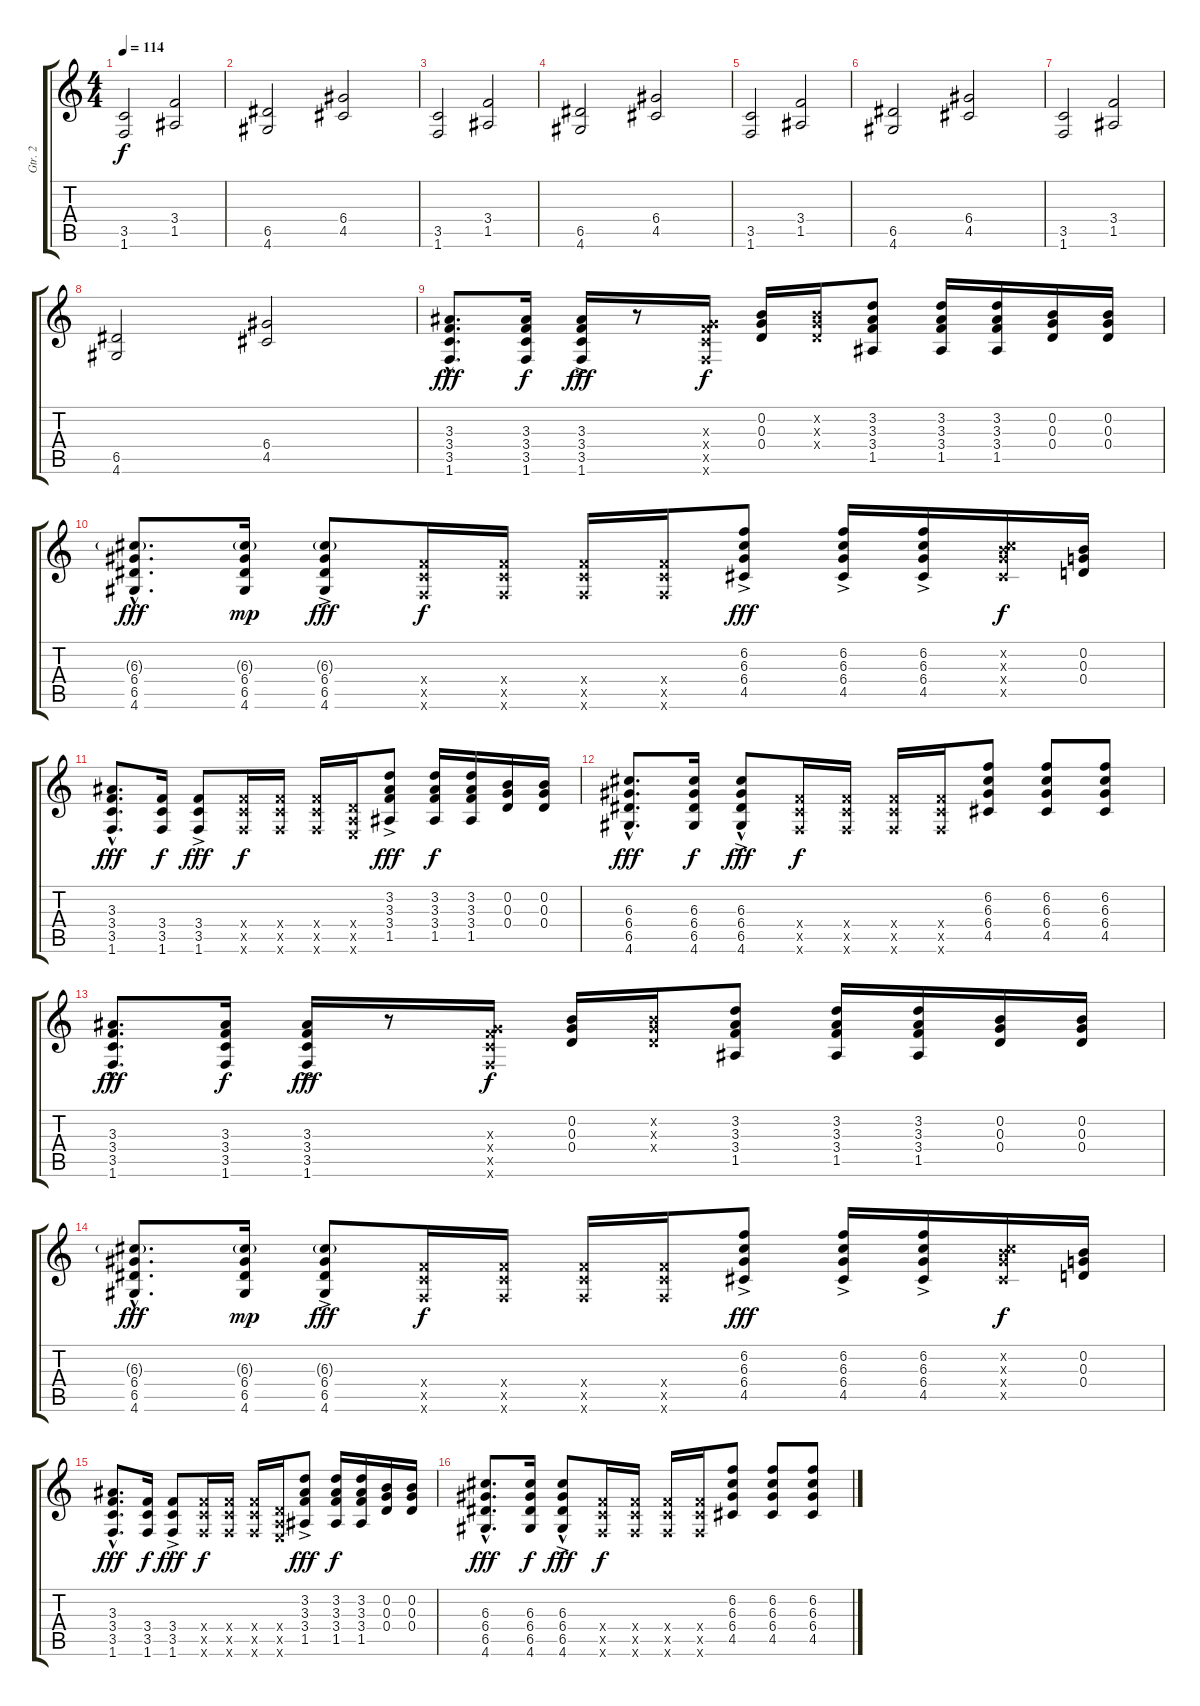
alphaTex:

\track ("Gtr. 2" "Gtr. 2") {instrument distortionguitar}
\staff {score tabs}
\tuning (E4 B3 G3 D3 A2 E2) {hide}
\ts (4 4)
\tempo 114
\clef g2
\ks c
(3.5 1.6).2{dy f} (3.4 1.5).2 |
(6.5 4.6).2 (6.4 4.5).2 |
(3.5 1.6).2 (3.4 1.5).2 |
(6.5 4.6).2 (6.4 4.5).2 |
(3.5 1.6).2 (3.4 1.5).2 |
(6.5 4.6).2 (6.4 4.5).2 |
(3.5 1.6).2 (3.4 1.5).2 |
(6.5 4.6).2 (6.4 4.5).2 |
(3.3{hac} 3.4{hac} 3.5{hac} 1.6{hac}).8{d dy fff} (3.3 3.4 3.5 1.6).16{dy f} (3.3 3.4{ac} 3.5 1.6).16{dy fff} r.8 (0.3{x} 3.4{x} 3.5{x} 1.6{x}).16{dy f} (0.2 0.3 0.4).16 (0.2{x} 0.3{x} 0.4{x}).16 (3.2 3.3 3.4 1.5).8 (3.2 3.3 3.4 1.5).16 (3.2 3.3 3.4 1.5).16 (0.2 0.3 0.4).16 (0.2 0.3 0.4).16 |
(6.3{g hac} 6.4{hac} 6.5{hac} 4.6{hac}).8{d dy fff} (6.3{g} 6.4 6.5 4.6).16{dy mp} (6.3{g} 6.4 6.5 4.6{ac}).8{dy fff} (3.4{x} 3.5{x} 1.6{x}).16{dy f} (3.4{x} 3.5{x} 1.6{x}).16 (3.4{x} 3.5{x} 1.6{x}).16 (3.4{x} 3.5{x} 1.6{x}).16 (6.2 6.3{ac} 6.4 4.5).8{dy fff} (6.2 6.3 6.4 4.5{ac}).16 (6.2 6.3 6.4{ac} 4.5).16 (0.2{x} 6.3{x} 6.4{x} 4.5{x}).16{dy f} (0.2 0.3 0.4).16 |
(3.3{hac} 3.4{hac} 3.5{hac} 1.6{hac}).8{d dy fff} (3.4 3.5 1.6).16{dy f} (3.4{ac} 3.5 1.6{st}).8{dy fff} (3.4{x} 3.5{x} 1.6{x}).16{dy f} (3.4{x} 3.5{x} 1.6{x}).16 (3.4{x} 3.5{x} 1.6{x}).16 (0.4{x} 0.5{x} 0.6{x}).16 (3.2 3.3{ac} 3.4 1.5).8{dy fff} (3.2 3.3 3.4 1.5).16{dy f} (3.2 3.3 3.4 1.5).16 (0.2 0.3 0.4).16 (0.2 0.3 0.4).16 |
(6.3{hac} 6.4{hac} 6.5{hac} 4.6{hac}).8{d dy fff} (6.3 6.4 6.5 4.6).16{dy f} (6.3 6.4{hac} 6.5 4.6{ac}).8{dy fff} (3.4{x} 3.5{x} 1.6{x}).16{dy f} (3.4{x} 3.5{x} 1.6{x}).16 (3.4{x} 3.5{x} 1.6{x}).16 (3.4{x} 3.5{x} 1.6{x}).16 (6.2 6.3 6.4 4.5).8 (6.2 6.3 6.4 4.5).8 (6.2 6.3 6.4 4.5).8 |
(3.3{hac} 3.4{hac} 3.5{hac} 1.6{hac}).8{d dy fff} (3.3 3.4 3.5 1.6).16{dy f} (3.3 3.4{ac} 3.5 1.6).16{dy fff} r.8 (0.3{x} 3.4{x} 3.5{x} 1.6{x}).16{dy f} (0.2 0.3 0.4).16 (0.2{x} 0.3{x} 0.4{x}).16 (3.2 3.3 3.4 1.5).8 (3.2 3.3 3.4 1.5).16 (3.2 3.3 3.4 1.5).16 (0.2 0.3 0.4).16 (0.2 0.3 0.4).16 |
(6.3{g hac} 6.4{hac} 6.5{hac} 4.6{hac}).8{d dy fff} (6.3{g} 6.4 6.5 4.6).16{dy mp} (6.3{g} 6.4 6.5 4.6{ac}).8{dy fff} (3.4{x} 3.5{x} 1.6{x}).16{dy f} (3.4{x} 3.5{x} 1.6{x}).16 (3.4{x} 3.5{x} 1.6{x}).16 (3.4{x} 3.5{x} 1.6{x}).16 (6.2 6.3{ac} 6.4 4.5).8{dy fff} (6.2 6.3 6.4 4.5{ac}).16 (6.2 6.3 6.4{ac} 4.5).16 (0.2{x} 6.3{x} 6.4{x} 4.5{x}).16{dy f} (0.2 0.3 0.4).16 |
(3.3{hac} 3.4{hac} 3.5{hac} 1.6{hac}).8{d dy fff} (3.4 3.5 1.6).16{dy f} (3.4{ac} 3.5 1.6{st}).8{dy fff} (3.4{x} 3.5{x} 1.6{x}).16{dy f} (3.4{x} 3.5{x} 1.6{x}).16 (3.4{x} 3.5{x} 1.6{x}).16 (0.4{x} 0.5{x} 0.6{x}).16 (3.2 3.3{ac} 3.4 1.5).8{dy fff} (3.2 3.3 3.4 1.5).16{dy f} (3.2 3.3 3.4 1.5).16 (0.2 0.3 0.4).16 (0.2 0.3 0.4).16 |
(6.3{hac} 6.4{hac} 6.5{hac} 4.6{hac}).8{d dy fff} (6.3 6.4 6.5 4.6).16{dy f} (6.3 6.4{hac} 6.5 4.6{ac}).8{dy fff} (3.4{x} 3.5{x} 1.6{x}).16{dy f} (3.4{x} 3.5{x} 1.6{x}).16 (3.4{x} 3.5{x} 1.6{x}).16 (3.4{x} 3.5{x} 1.6{x}).16 (6.2 6.3 6.4 4.5).8 (6.2 6.3 6.4 4.5).8 (6.2 6.3 6.4 4.5).8
